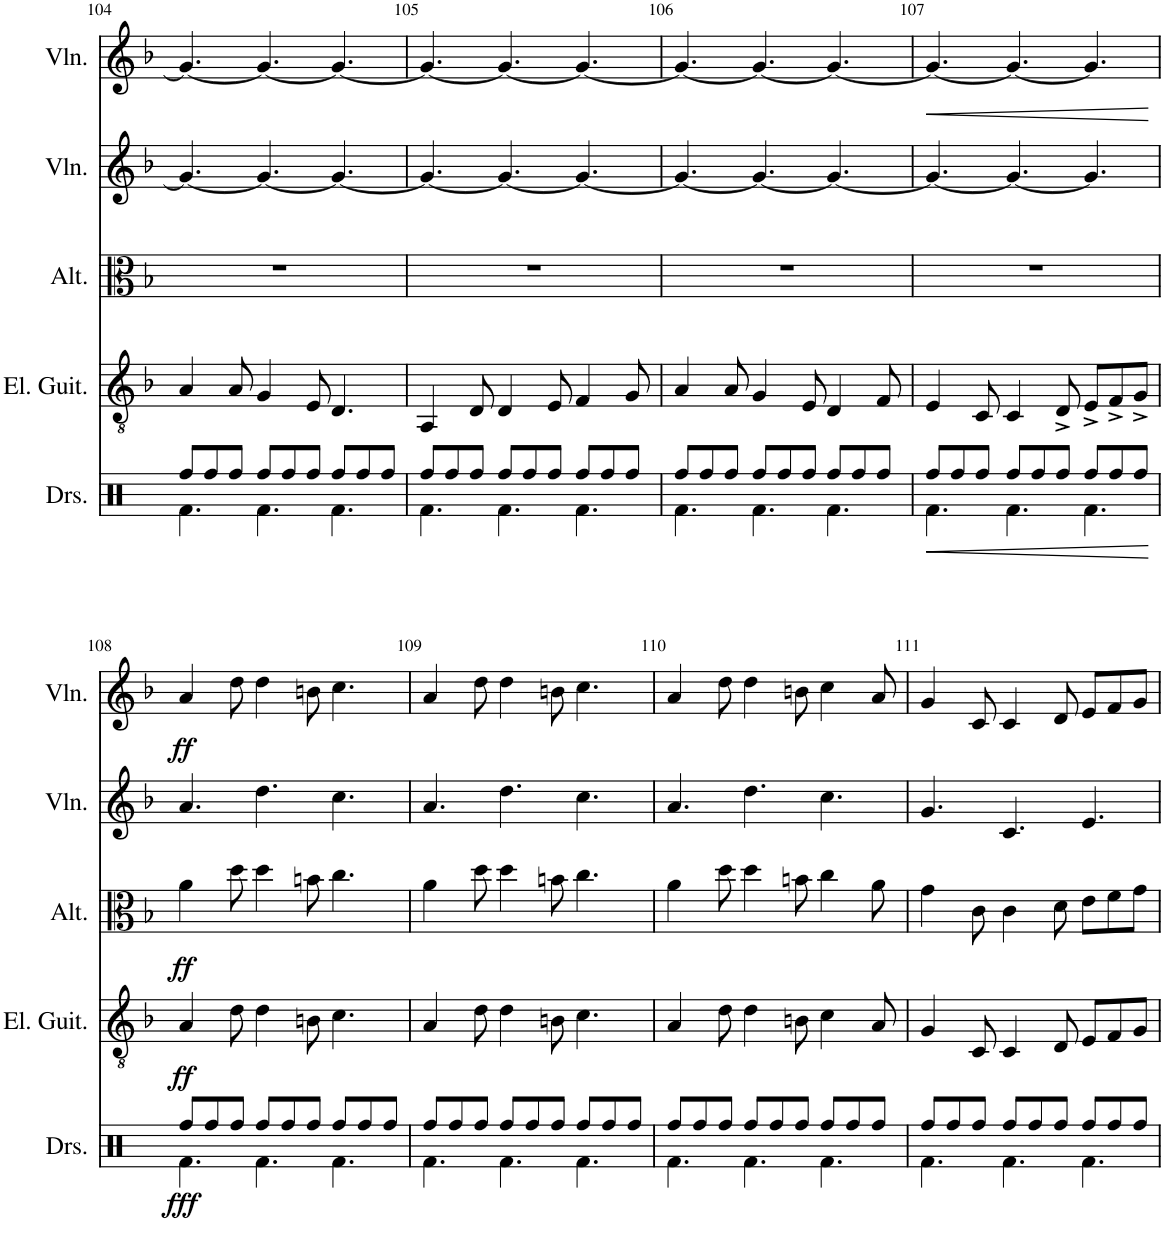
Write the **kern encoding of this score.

**kern	**dynam	**kern	**kern	**dynam	**kern	**dynam	**kern	**dynam	**kern	**dynam	**kern	**dynam	**kern	**dynam	**kern	**kern	**dynam
*part9	*part9	*part8	*part8	*part8	*part7	*part7	*part6	*part6	*part5	*part5	*part4	*part4	*part3	*part3	*part2	*part1	*part1
*staff10	*staff10	*staff9	*staff8	*staff8/9	*staff7	*staff7	*staff6	*staff6	*staff5	*staff5	*staff4	*staff4	*staff3	*staff3	*staff2	*staff1	*staff1
*I"Drumset	*	*I"Piano	*	*	*I"Electric Guitar	*	*I"Electric Bass	*	*I"Violoncello	*	*I"Viola	*	*I"Alto	*	*I"Violin	*I"Violin	*
*I'Drs.	*	*I'Pno.	*	*	*I'El. Guit.	*	*I'El. B.	*	*I'Vc.	*	*I'Vla.	*	*I'Alt.	*	*I'Vln.	*I'Vln.	*
!!LO:PB:g=z
*clefX	*	*clefF4	*clefG2	*	*clefGv2	*	*clefF4	*	*clefF4	*	*clefC3	*	*clefC3	*	*clefG2	*clefG2	*
*	*	*	*	*	*	*	*Trd7c12	*	*	*	*	*	*	*	*	*	*
*k[]	*	*k[b-]	*k[b-]	*	*k[b-]	*	*k[b-]	*	*k[b-]	*	*k[b-]	*	*k[b-]	*	*k[b-]	*k[b-]	*
*M9/8	*	*M9/8	*M9/8	*	*M9/8	*	*M9/8	*	*M9/8	*	*M9/8	*	*M9/8	*	*M9/8	*M9/8	*
=104	=104	=104	=104	=104	=104	=104	=104	=104	=104	=104	=104	=104	=104	=104	=104	=104	=104
*^	*	*	*	*	*	*	*	*	*	*	*	*	*	*	*	*	*
8Rff/L	4.Rf\	.	4.AA	4a	.	4A/	.	4AA	.	4A	.	4e	.	8%9r	.	4.g/_	4.g/_	.
8Rff/	.	.	.	.	.	.	.	.	.	.	.	.	.	.	.	.	.	.
8Rff/J	.	.	.	8a	.	8A/	.	8D	.	8A	.	8c	.	.	.	.	.	.
8Rff/L	4.Rf\	.	4.AA	4g	.	4G/	.	4D	.	4G	.	4c	.	.	.	4.g/_	4.g/_	.
8Rff/	.	.	.	.	.	.	.	.	.	.	.	.	.	.	.	.	.	.
8Rff/J	.	.	.	8e	.	8E/	.	8E	.	8E	.	8d^	.	.	.	.	.	.
8Rff/L	4.Rf\	.	4.AA	4.d	.	4.D/	.	4F	.	4D	.	8e^\L	.	.	.	4.g/_	4.g/_	.
8Rff/	.	.	.	.	.	.	.	.	.	.	.	8f^\	.	.	.	.	.	.
8Rff/J	.	.	.	.	.	.	.	8G	.	8F	.	[8g^\J	.	.	.	.	.	.
=105	=105	=105	=105	=105	=105	=105	=105	=105	=105	=105	=105	=105	=105	=105	=105	=105	=105	=105
8Rff/L	4.Rf\	.	4.AA	4A	.	4AA/	.	4A	.	4E	.	4.g_	.	8%9r	.	4.g/_	4.g/_	.
8Rff/	.	.	.	.	.	.	.	.	.	.	.	.	.	.	.	.	.	.
8Rff/J	.	.	.	8d	.	8D/	.	8A	.	8C	.	.	.	.	.	.	.	.
8Rff/L	4.Rf\	.	4.AA	4d	.	4D/	.	4G	.	4C	.	4.g_	.	.	.	4.g/_	4.g/_	.
8Rff/	.	.	.	.	.	.	.	.	.	.	.	.	.	.	.	.	.	.
8Rff/J	.	.	.	8e	.	8E/	.	8E	.	8D^	.	.	.	.	.	.	.	.
8Rff/L	4.Rf\	.	4.AA	4f	.	4F/	.	4D	.	8E^\L	.	4.g_	.	.	.	4.g/_	4.g/_	.
8Rff/	.	.	.	.	.	.	.	.	.	8F^\	.	.	.	.	.	.	.	.
8Rff/J	.	.	.	8g	.	8G/	.	8F	.	[8G^\J	.	.	.	.	.	.	.	.
=106	=106	=106	=106	=106	=106	=106	=106	=106	=106	=106	=106	=106	=106	=106	=106	=106	=106	=106
8Rff/L	4.Rf\	.	4.AA	4a	.	4A/	.	4E	.	4.G_	.	4.g_	.	8%9r	.	4.g/_	4.g/_	.
8Rff/	.	.	.	.	.	.	.	.	.	.	.	.	.	.	.	.	.	.
8Rff/J	.	.	.	8a	.	8A/	.	8C	.	.	.	.	.	.	.	.	.	.
8Rff/L	4.Rf\	.	4.AA	4g	.	4G/	.	4C	.	4.G_	.	4.g_	.	.	.	4.g/_	4.g/_	.
8Rff/	.	.	.	.	.	.	.	.	.	.	.	.	.	.	.	.	.	.
8Rff/J	.	.	.	8e	.	8E/	.	8D^	.	.	.	.	.	.	.	.	.	.
8Rff/L	4.Rf\	.	4.AA	4d	.	4D/	.	8E^\L	.	4.G_	.	4.g_	.	.	.	4.g/_	4.g/_	.
8Rff/	.	.	.	.	.	.	.	8F^\	.	.	.	.	.	.	.	.	.	.
8Rff/J	.	.	.	8f	.	8F/	.	[8G^\J	.	.	.	.	.	.	.	.	.	.
=107	=107	=107	=107	=107	=107	=107	=107	=107	=107	=107	=107	=107	=107	=107	=107	=107	=107	=107
!	!	!LO:HP:b	!	!	!LO:HP:b	!	!	!	!LO:HP:b	!	!LO:HP:b	!	!LO:HP:b	!	!	!	!	!LO:HP:b
8Rff/L	4.Rf\	<	4.EE	4e	<	4E/	.	4.G_	<	4.G_	<	4.g_	<	8%9r	.	4.g/_	4.g/_	<
8Rff/	.	.	.	.	.	.	.	.	.	.	.	.	.	.	.	.	.	.
8Rff/J	.	.	.	8c	.	8C/	.	.	.	.	.	.	.	.	.	.	.	.
8Rff/L	4.Rf\	.	4.EE	4c	.	4C/	.	4.G_	.	4.G_	.	4.g_	.	.	.	4.g/_	4.g/_	.
8Rff/	.	.	.	.	.	.	.	.	.	.	.	.	.	.	.	.	.	.
8Rff/J	.	.	.	8d^	.	8D^/	.	.	.	.	.	.	.	.	.	.	.	.
8Rff/L	4.Rf\	.	4.EE	8e^/L	.	8E^/L	.	4.G]	.	4.G]	.	4.g]	.	.	.	4.g/]	4.g/]	.
8Rff/	.	.	.	8f^/	.	8F^/	.	.	.	.	.	.	.	.	.	.	.	.
8Rff/J	.	.	.	8g^/J	.	8G^/J	.	.	.	.	.	.	.	.	.	.	.	.
*v	*v	*	*	*	*	*	*	*	*	*	*	*	*	*	*	*	*	*
.	[	.	.	[	.	.	.	[	.	[	.	[	.	.	.	.	[
!!LO:LB:g=z
=108	=108	=108	=108	=108	=108	=108	=108	=108	=108	=108	=108	=108	=108	=108	=108	=108	=108
*^	*	*	*	*	*	*	*	*	*	*	*	*	*	*	*	*	*
!	!	!LO:DY:b	!	!	!LO:DY:b	!	!LO:DY:b	!	!LO:DY:b	!	!LO:DY:b	!	!LO:DY:b	!	!LO:DY:b	!	!	!LO:DY:b
8Rff/L	4.Rf\	fff	8%9r	4a	ff	4A/	ff	4.A	ff	4.AA	ff	4.A	ff	4a\	ff	4.a/	4a/	ff
8Rff/	.	.	.	.	.	.	.	.	.	.	.	.	.	.	.	.	.	.
8Rff/J	.	.	.	8dd	.	8d\	.	.	.	.	.	.	.	8dd\	.	.	8dd\	.
8Rff/L	4.Rf\	.	.	4dd	.	4d\	.	4.d	.	4.D	.	4.d	.	4dd\	.	4.dd\	4dd\	.
8Rff/	.	.	.	.	.	.	.	.	.	.	.	.	.	.	.	.	.	.
8Rff/J	.	.	.	8bn	.	8Bn\	.	.	.	.	.	.	.	8bn\	.	.	8bn\	.
8Rff/L	4.Rf\	.	.	4.cc	.	4.c\	.	4.c	.	4.C	.	4.c	.	4.cc\	.	4.cc\	4.cc\	.
8Rff/	.	.	.	.	.	.	.	.	.	.	.	.	.	.	.	.	.	.
8Rff/J	.	.	.	.	.	.	.	.	.	.	.	.	.	.	.	.	.	.
=109	=109	=109	=109	=109	=109	=109	=109	=109	=109	=109	=109	=109	=109	=109	=109	=109	=109	=109
8Rff/L	4.Rf\	.	8%9r	4a	.	4A/	.	4.A	.	4.AA	.	4.A	.	4a\	.	4.a/	4a/	.
8Rff/	.	.	.	.	.	.	.	.	.	.	.	.	.	.	.	.	.	.
8Rff/J	.	.	.	8dd	.	8d\	.	.	.	.	.	.	.	8dd\	.	.	8dd\	.
8Rff/L	4.Rf\	.	.	4dd	.	4d\	.	4.d	.	4.D	.	4.d	.	4dd\	.	4.dd\	4dd\	.
8Rff/	.	.	.	.	.	.	.	.	.	.	.	.	.	.	.	.	.	.
8Rff/J	.	.	.	8bn	.	8Bn\	.	.	.	.	.	.	.	8bn\	.	.	8bn\	.
8Rff/L	4.Rf\	.	.	4.cc	.	4.c\	.	4.c	.	4.C	.	4.c	.	4.cc\	.	4.cc\	4.cc\	.
8Rff/	.	.	.	.	.	.	.	.	.	.	.	.	.	.	.	.	.	.
8Rff/J	.	.	.	.	.	.	.	.	.	.	.	.	.	.	.	.	.	.
=110	=110	=110	=110	=110	=110	=110	=110	=110	=110	=110	=110	=110	=110	=110	=110	=110	=110	=110
8Rff/L	4.Rf\	.	8%9r	4a	.	4A/	.	4.A	.	4.AA	.	4.A	.	4a\	.	4.a/	4a/	.
8Rff/	.	.	.	.	.	.	.	.	.	.	.	.	.	.	.	.	.	.
8Rff/J	.	.	.	8dd	.	8d\	.	.	.	.	.	.	.	8dd\	.	.	8dd\	.
8Rff/L	4.Rf\	.	.	4dd	.	4d\	.	4.d	.	4.D	.	4.d	.	4dd\	.	4.dd\	4dd\	.
8Rff/	.	.	.	.	.	.	.	.	.	.	.	.	.	.	.	.	.	.
8Rff/J	.	.	.	8bn	.	8Bn\	.	.	.	.	.	.	.	8bn\	.	.	8bn\	.
8Rff/L	4.Rf\	.	.	4cc	.	4c\	.	4.c	.	4.C	.	4.c	.	4cc\	.	4.cc\	4cc\	.
8Rff/	.	.	.	.	.	.	.	.	.	.	.	.	.	.	.	.	.	.
8Rff/J	.	.	.	8a	.	8A/	.	.	.	.	.	.	.	8a\	.	.	8a/	.
=111	=111	=111	=111	=111	=111	=111	=111	=111	=111	=111	=111	=111	=111	=111	=111	=111	=111	=111
8Rff/L	4.Rf\	.	8%9r	4g	.	4G/	.	4.G	.	4.GG	.	4.G	.	4g\	.	4.g/	4g/	.
8Rff/	.	.	.	.	.	.	.	.	.	.	.	.	.	.	.	.	.	.
8Rff/J	.	.	.	8c	.	8C/	.	.	.	.	.	.	.	8c\	.	.	8c/	.
8Rff/L	4.Rf\	.	.	4c	.	4C/	.	4.C	.	4.CC	.	4.C	.	4c\	.	4.c/	4c/	.
8Rff/	.	.	.	.	.	.	.	.	.	.	.	.	.	.	.	.	.	.
8Rff/J	.	.	.	8d	.	8D/	.	.	.	.	.	.	.	8d\	.	.	8d/	.
8Rff/L	4.Rf\	.	.	8e/L	.	8E/L	.	4.E	.	4.EE	.	4.E	.	8e\L	.	4.e/	8e/L	.
8Rff/	.	.	.	8f/	.	8F/	.	.	.	.	.	.	.	8f\	.	.	8f/	.
8Rff/J	.	.	.	8g/J	.	8G/J	.	.	.	.	.	.	.	8g\J	.	.	8g/J	.
*v	*v	*	*	*	*	*	*	*	*	*	*	*	*	*	*	*	*	*
=	=	=	=	=	=	=	=	=	=	=	=	=	=	=	=	=	=
*-	*-	*-	*-	*-	*-	*-	*-	*-	*-	*-	*-	*-	*-	*-	*-	*-	*-
